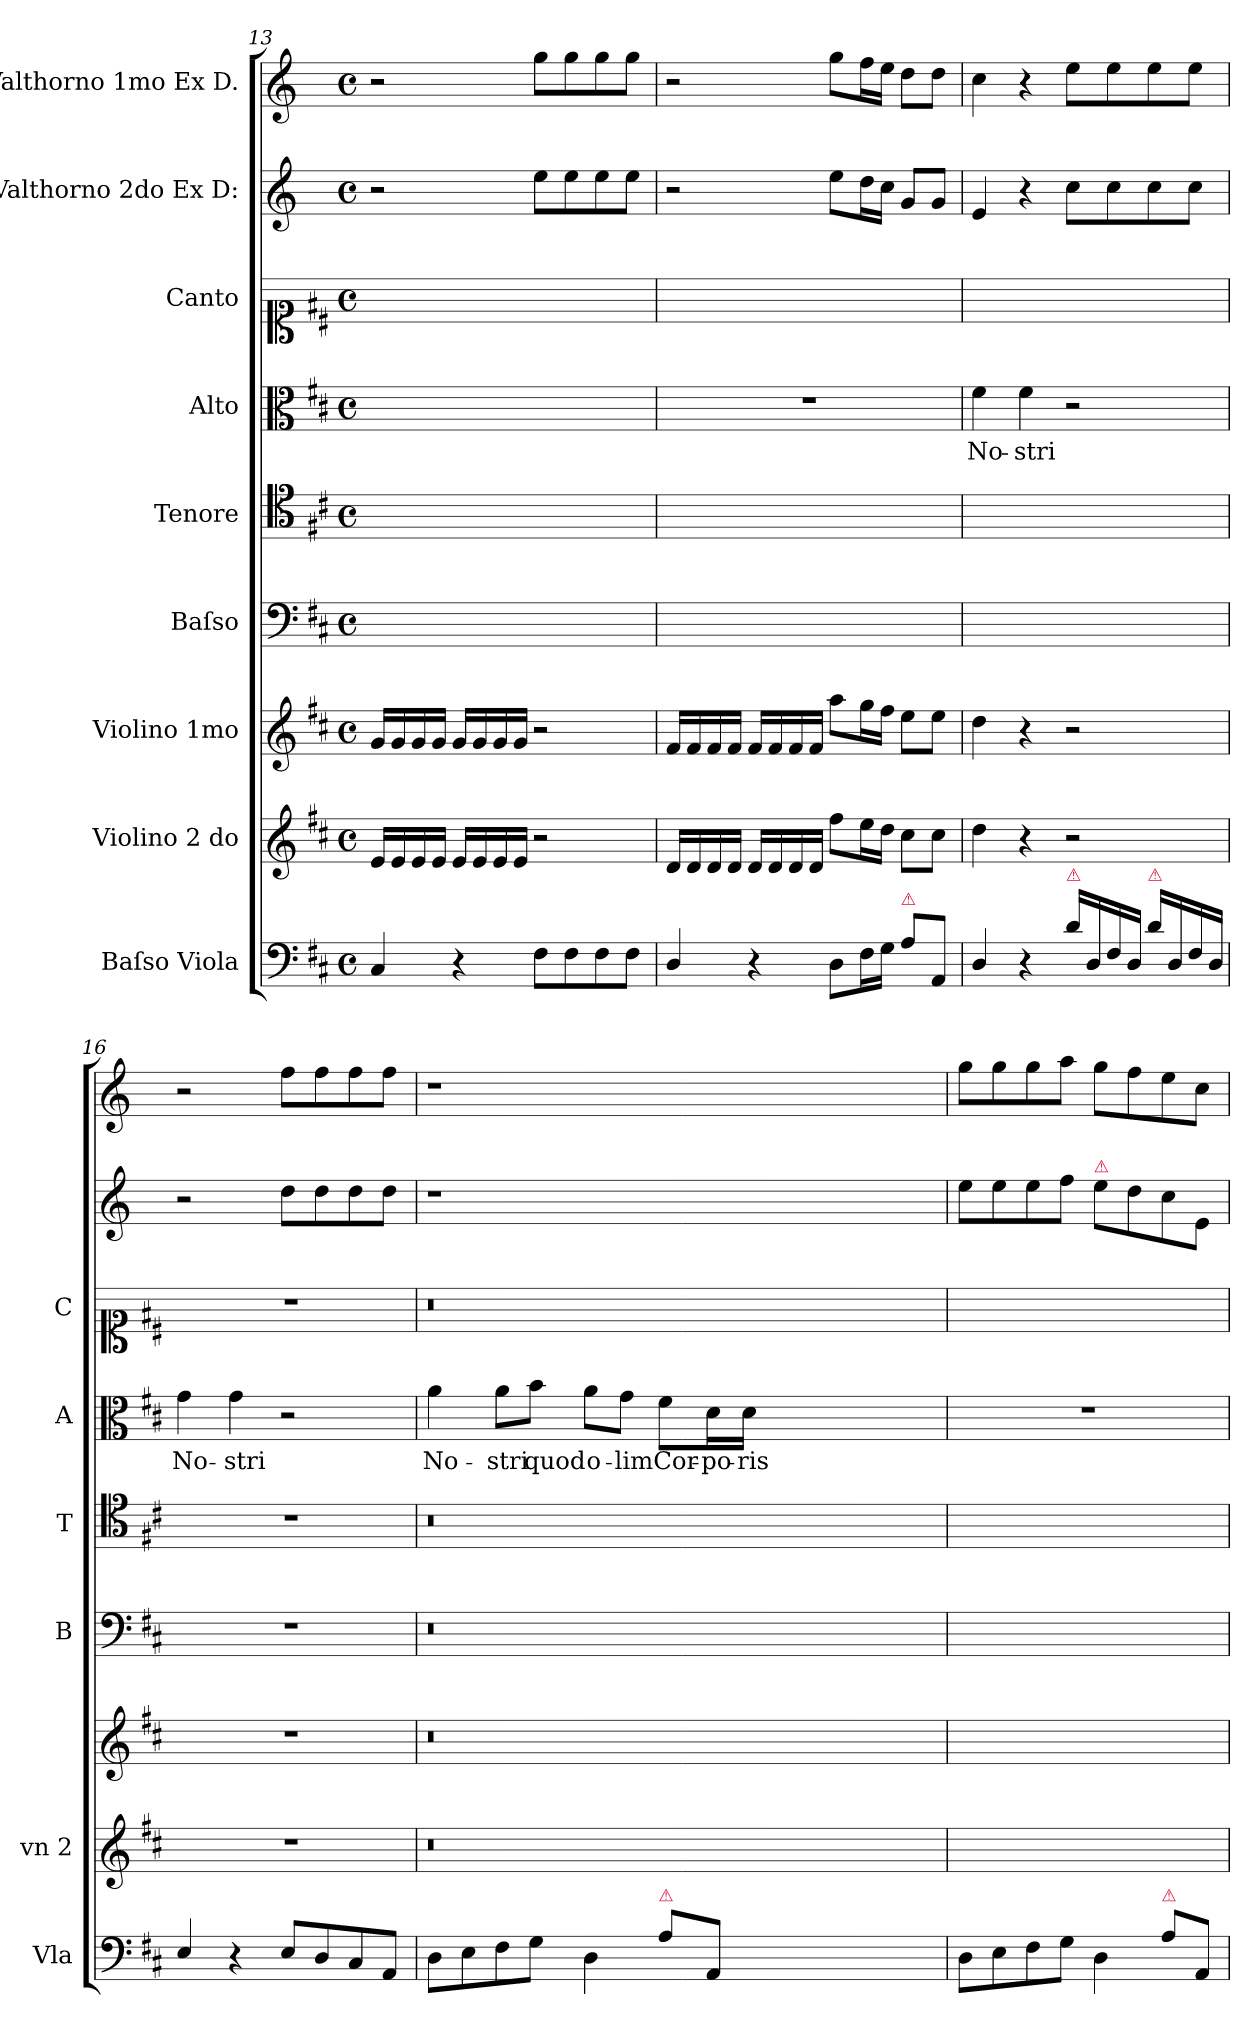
**kern	**kern	**kern	**kern	**kern	**kern	**text	**kern	**kern	**kern
*part9	*part8	*part7	*part6	*part5	*part4	*part4	*part3	*part2	*part1
*staff9	*staff8	*staff7	*staff6	*staff5	*staff4	*staff4	*staff3	*staff2	*staff1
*I"Baſso Viola	*I"Violino 2 do	*I"Violino 1mo	*I"Baſso	*I"Tenore	*I"Alto	*	*I"Canto	*I"Valthorno 2do Ex D:	*I"Valthorno 1mo Ex D.
*I'Vla	*I'vn 2	*	*I'B	*I'T	*I'A	*	*I'C	*	*
*clefF4	*clefG2	*clefG2	*clefF4	*clefC4	*clefC3	*	*clefC1	*clefG2	*clefG2
*	*	*	*	*	*	*	*	*ITrd6c10	*ITrd6c10
*k[f#c#]	*k[f#c#]	*k[f#c#]	*k[f#c#]	*k[f#c#]	*k[f#c#]	*	*k[f#c#]	*k[f#c#]	*k[f#c#]
*M4/4	*M4/4	*M4/4	*M4/4	*M4/4	*M4/4	*	*M4/4	*M4/4	*M4/4
*met(c)	*met(c)	*met(c)	*met(c)	*met(c)	*met(c)	*	*met(c)	*met(c)	*met(c)
=13	=13	=13	=13	=13	=13	=13	=13	=13	=13
4C#/	16e/LL	16g/LL	1ryy	1ryy	1ryy	.	1ryy	2r	2r
.	16e/	16g/	.	.	.	.	.	.	.
.	16e/	16g/	.	.	.	.	.	.	.
.	16e/JJ	16g/JJ	.	.	.	.	.	.	.
4r	16e/LL	16g/LL	.	.	.	.	.	.	.
.	16e/	16g/	.	.	.	.	.	.	.
.	16e/	16g/	.	.	.	.	.	.	.
.	16e/JJ	16g/JJ	.	.	.	.	.	.	.
8F#\L	2r	2r	.	.	.	.	.	8f#\L	8a\L
8F#\	.	.	.	.	.	.	.	8f#\	8a\
8F#\	.	.	.	.	.	.	.	8f#\	8a\
8F#\J	.	.	.	.	.	.	.	8f#\J	8a\J
=14	=14	=14	=14	=14	=14	=14	=14	=14	=14
4D/	16d/LL	16f#/LL	1ryy	1ryy	1r	.	1ryy	2r	2r
.	16d/	16f#/	.	.	.	.	.	.	.
.	16d/	16f#/	.	.	.	.	.	.	.
.	16d/JJ	16f#/JJ	.	.	.	.	.	.	.
4r	16d/LL	16f#/LL	.	.	.	.	.	.	.
.	16d/	16f#/	.	.	.	.	.	.	.
.	16d/	16f#/	.	.	.	.	.	.	.
.	16d/JJ	16f#/JJ	.	.	.	.	.	.	.
8D\L	8ff#\L	8aa\L	.	.	.	.	.	8f#\L	8a\L
16F#\L	16ee\L	16gg\L	.	.	.	.	.	16e\L	16g\L
16G\JJ	16dd\JJ	16ff#\JJ	.	.	.	.	.	16d\JJ	16f#\JJ
!LO:TX:a:color=crimson:t=⚠	!	!	!	!	!	!	!	!	!
8A\L	8cc#\L	8ee\L	.	.	.	.	.	8A/L	8e\L
8AA/J	8cc#\J	8ee\J	.	.	.	.	.	8A/J	8e\J
=15	=15	=15	=15	=15	=15	=15	=15	=15	=15
4D/	4dd\	4dd\	1ryy	1ryy	4f#\	No-	1ryy	4F#/	4d\
4r	4r	4r	.	.	4f#\	-stri	.	4r	4r
!LO:TX:a:color=crimson:t=⚠	!	!	!	!	!	!	!	!	!
16d\LL	2r	2r	.	.	2r	.	.	8d\L	8f#\L
16D/	.	.	.	.	.	.	.	.	.
16F#/	.	.	.	.	.	.	.	8d\	8f#\
16D/JJ	.	.	.	.	.	.	.	.	.
!LO:TX:a:color=crimson:t=⚠	!	!	!	!	!	!	!	!	!
16d\LL	.	.	.	.	.	.	.	8d\	8f#\
16D/	.	.	.	.	.	.	.	.	.
16F#/	.	.	.	.	.	.	.	8d\J	8f#\J
16D/JJ	.	.	.	.	.	.	.	.	.
=16	=16	=16	=16	=16	=16	=16	=16	=16	=16
4E/	1r	1r	1r	1r	4g\	No-	1r	2r	2r
4r	.	.	.	.	4g\	-stri	.	.	.
8E/L	.	.	.	.	2r	.	.	8e\L	8g\L
8D/	.	.	.	.	.	.	.	8e\	8g\
8C#/	.	.	.	.	.	.	.	8e\	8g\
8AA/J	.	.	.	.	.	.	.	8e\J	8g\J
=17	=17	=17	=17	=17	=17	=17	=17	=17	=17
8D\L	0.r	0.r	0.r	0.r	4a\	No-	0.r	1r	1r
8E\	.	.	.	.	.	.	.	.	.
8F#\	.	.	.	.	8a\L	-stri	.	.	.
8G\J	.	.	.	.	8b\J	quod	.	.	.
4D\	.	.	.	.	8a\L	o-	.	.	.
.	.	.	.	.	8g\J	-lim	.	.	.
!LO:TX:a:color=crimson:t=⚠	!	!	!	!	!	!	!	!	!
8A\L	.	.	.	.	8f#\L	Cor-	.	.	.
8AA/J	.	.	.	.	16d\L	-po-	.	.	.
.	.	.	.	.	16d\JJ	-ris	.	.	.
0ryy	.	.	.	.	0ryy	.	.	0ryy	0ryy
=18	=18	=18	=18	=18	=18	=18	=18	=18	=18
8D\L	1ryy	1ryy	1ryy	1ryy	1r	.	1ryy	8f#\L	8a\L
8E\	.	.	.	.	.	.	.	8f#\	8a\
8F#\	.	.	.	.	.	.	.	8f#\	8a\
8G\J	.	.	.	.	.	.	.	8g\J	8b\J
!	!	!	!	!	!	!	!	!LO:TX:a:color=crimson:t=⚠	!
4D\	.	.	.	.	.	.	.	8f#\L	8a\L
.	.	.	.	.	.	.	.	8e\	8g\
!LO:TX:a:color=crimson:t=⚠	!	!	!	!	!	!	!	!	!
8A\L	.	.	.	.	.	.	.	8d\	8f#\
8AA/J	.	.	.	.	.	.	.	8F#/J	8d\J
=	=	=	=	=	=	=	=	=	=
*-	*-	*-	*-	*-	*-	*-	*-	*-	*-
